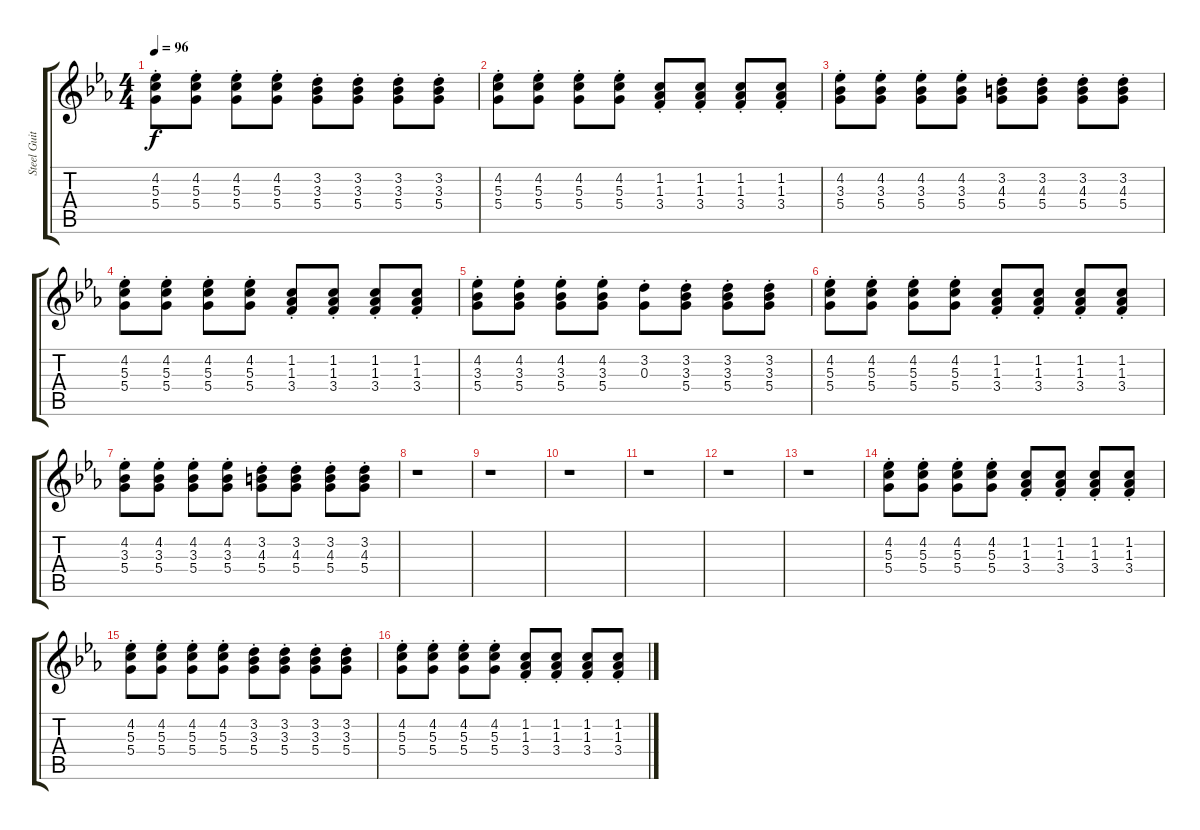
\track ("Steel Guitar" "Steel Guit") {instrument acousticguitarsteel}
\staff {score tabs}
\tuning (E4 B3 G3 D3 A2 E2) {hide}
\ts (4 4)
\tempo 96
\clef g2
\ks eb
(4.2{st} 5.3{st} 5.4{st}).8{dy f} (4.2{st} 5.3{st} 5.4{st}).8 (4.2{st} 5.3{st} 5.4{st}).8 (4.2{st} 5.3{st} 5.4{st}).8 (3.2{st} 3.3{st} 5.4{st}).8 (3.2{st} 3.3{st} 5.4{st}).8 (3.2{st} 3.3{st} 5.4{st}).8 (3.2{st} 3.3{st} 5.4{st}).8 |
(4.2 5.3{st} 5.4{st}).8 (4.2 5.3{st} 5.4{st}).8 (4.2 5.3{st} 5.4{st}).8 (4.2 5.3{st} 5.4{st}).8 (1.2{st} 1.3{st} 3.4{st}).8 (1.2{st} 1.3{st} 3.4{st}).8 (1.2{st} 1.3{st} 3.4{st}).8 (1.2{st} 1.3{st} 3.4{st}).8 |
(4.2{st} 3.3 5.4{st}).8 (4.2{st} 3.3{st} 5.4{st}).8 (4.2{st} 3.3{st} 5.4{st}).8 (4.2{st} 3.3{st} 5.4{st}).8 (3.2{st} 4.3{st} 5.4{st}).8 (3.2{st} 4.3{st} 5.4{st}).8 (3.2{st} 4.3{st} 5.4{st}).8 (3.2{st} 4.3{st} 5.4{st}).8 |
(4.2 5.3{st} 5.4{st}).8 (4.2 5.3{st} 5.4{st}).8 (4.2 5.3{st} 5.4{st}).8 (4.2 5.3{st} 5.4{st}).8 (1.2{st} 1.3{st} 3.4{st}).8 (1.2{st} 1.3{st} 3.4{st}).8 (1.2{st} 1.3{st} 3.4{st}).8 (1.2{st} 1.3{st} 3.4{st}).8 |
(4.2{st} 3.3{st} 5.4{st}).8 (4.2{st} 3.3{st} 5.4{st}).8 (4.2{st} 3.3{st} 5.4{st}).8 (4.2{st} 3.3{st} 5.4{st}).8 (3.2{st} 0.3{st}).8 (3.2{st} 3.3{st} 5.4{st}).8 (3.2{st} 3.3{st} 5.4{st}).8 (3.2{st} 3.3{st} 5.4{st}).8 |
(4.2 5.3{st} 5.4{st}).8 (4.2 5.3{st} 5.4{st}).8 (4.2 5.3{st} 5.4{st}).8 (4.2 5.3{st} 5.4{st}).8 (1.2{st} 1.3{st} 3.4{st}).8 (1.2{st} 1.3{st} 3.4{st}).8 (1.2{st} 1.3{st} 3.4{st}).8 (1.2{st} 1.3{st} 3.4{st}).8 |
(4.2{st} 3.3{st} 5.4{st}).8 (4.2{st} 3.3{st} 5.4{st}).8 (4.2{st} 3.3{st} 5.4{st}).8 (4.2{st} 3.3{st} 5.4{st}).8 (3.2{st} 4.3{st} 5.4{st}).8 (3.2{st} 4.3{st} 5.4{st}).8 (3.2{st} 4.3{st} 5.4{st}).8 (3.2{st} 4.3{st} 5.4{st}).8 |
r.1 |
r.1 |
r.1 |
r.1 |
r.1 |
r.1 |
(4.2{st} 5.3{st} 5.4{st}).8 (4.2{st} 5.3{st} 5.4{st}).8 (4.2{st} 5.3{st} 5.4{st}).8 (4.2{st} 5.3{st} 5.4{st}).8 (1.2{st} 1.3{st} 3.4{st}).8 (1.2{st} 1.3{st} 3.4{st}).8 (1.2{st} 1.3{st} 3.4{st}).8 (1.2{st} 1.3{st} 3.4{st}).8 |
(4.2{st} 5.3{st} 5.4{st}).8 (4.2{st} 5.3{st} 5.4{st}).8 (4.2{st} 5.3{st} 5.4{st}).8 (4.2{st} 5.3{st} 5.4{st}).8 (3.2{st} 3.3{st} 5.4{st}).8 (3.2{st} 3.3{st} 5.4{st}).8 (3.2{st} 3.3{st} 5.4{st}).8 (3.2{st} 3.3{st} 5.4{st}).8 |
(4.2 5.3{st} 5.4{st}).8 (4.2 5.3{st} 5.4{st}).8 (4.2 5.3{st} 5.4{st}).8 (4.2 5.3{st} 5.4{st}).8 (1.2{st} 1.3{st} 3.4{st}).8 (1.2{st} 1.3{st} 3.4{st}).8 (1.2{st} 1.3{st} 3.4{st}).8 (1.2{st} 1.3{st} 3.4{st}).8
